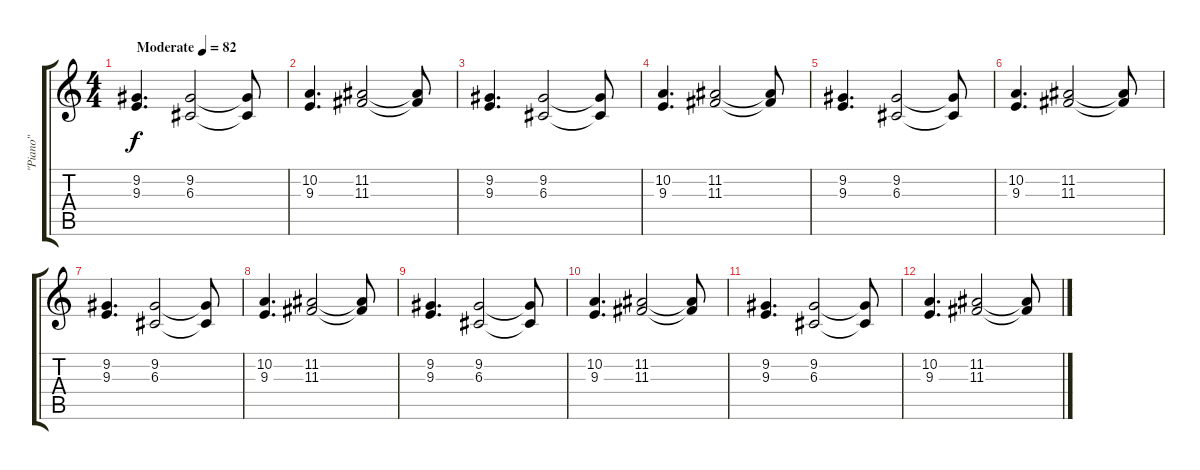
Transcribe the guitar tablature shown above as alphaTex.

\track ("\"Piano\"" "\"Piano\"") {instrument electricgrandpiano}
\staff {score tabs}
\tuning (E4 B3 G3 D3 A2 E2) {hide}
\ts (4 4)
\tempo (82 "Moderate")
\clef g2
\ks c
(9.2 9.3).4{d dy f instrument electricgrandpiano} (9.2 6.3).2 (9.2{t} 6.3{t}).8 |
(10.2 9.3).4{d} (11.2 11.3).2 (11.2{t} 11.3{t}).8 |
(9.2 9.3).4{d} (9.2 6.3).2 (9.2{t} 6.3{t}).8 |
(10.2 9.3).4{d} (11.2 11.3).2 (11.2{t} 11.3{t}).8 |
(9.2 9.3).4{d} (9.2 6.3).2 (9.2{t} 6.3{t}).8 |
(10.2 9.3).4{d} (11.2 11.3).2 (11.2{t} 11.3{t}).8 |
(9.2 9.3).4{d} (9.2 6.3).2 (9.2{t} 6.3{t}).8 |
(10.2 9.3).4{d} (11.2 11.3).2 (11.2{t} 11.3{t}).8 |
(9.2 9.3).4{d} (9.2 6.3).2 (9.2{t} 6.3{t}).8 |
(10.2 9.3).4{d} (11.2 11.3).2 (11.2{t} 11.3{t}).8 |
(9.2 9.3).4{d} (9.2 6.3).2 (9.2{t} 6.3{t}).8 |
(10.2 9.3).4{d} (11.2 11.3).2 (11.2{t} 11.3{t}).8
